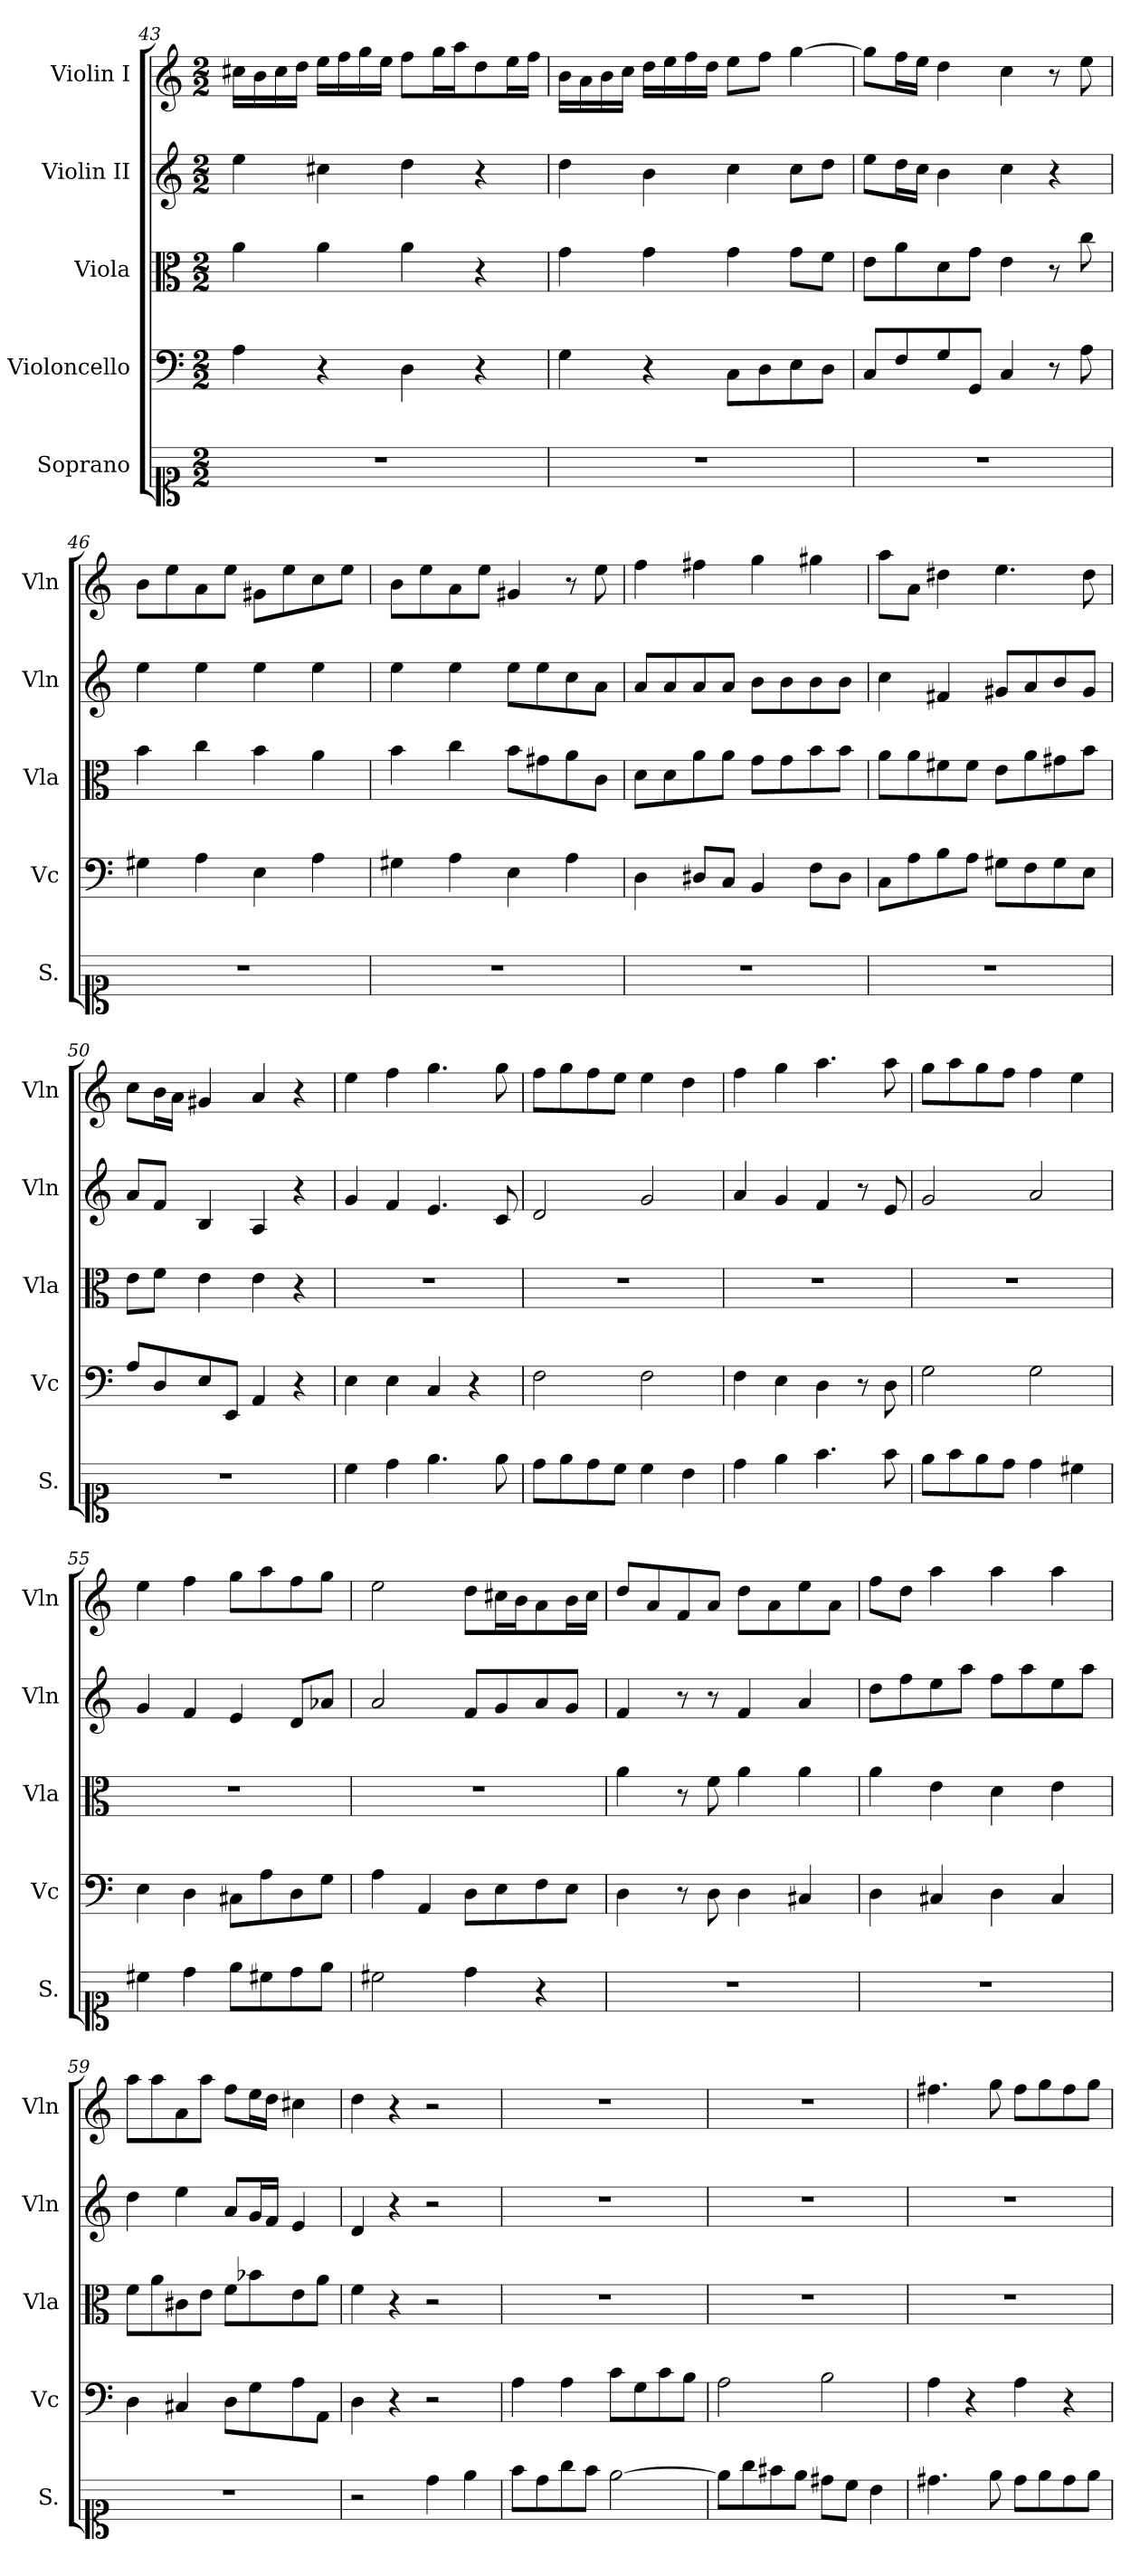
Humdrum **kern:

**kern	**kern	**kern	**kern	**kern
*part5	*part4	*part3	*part2	*part1
*staff5	*staff4	*staff3	*staff2	*staff1
*I"Soprano	*I"Violoncello	*I"Viola	*I"Violin II	*I"Violin I
*I'S.	*I'Vc	*I'Vla	*I'Vln	*I'Vln
!!LO:PB:g=z
*clefC1	*clefF4	*clefC3	*clefG2	*clefG2
*k[]	*k[]	*k[]	*k[]	*k[]
*M2/2	*M2/2	*M2/2	*M2/2	*M2/2
=43	=43	=43	=43	=43
1r	4A\	4a\	4ee\	16cc#X\LL
.	.	.	.	16b\
.	.	.	.	16cc#\
.	.	.	.	16dd\JJ
.	4r	4a\	4cc#X\	16ee\LL
.	.	.	.	16ff\
.	.	.	.	16gg\
.	.	.	.	16ee\JJ
.	4D\	4a\	4dd\	8ff\L
.	.	.	.	16gg\L
.	.	.	.	16aa\J
.	4r	4r	4r	8dd\
.	.	.	.	16ee\L
.	.	.	.	16ff\JJ
=44	=44	=44	=44	=44
1r	4G\	4g\	4dd\	16b\LL
.	.	.	.	16a\
.	.	.	.	16b\
.	.	.	.	16cc\JJ
.	4r	4g\	4b\	16dd\LL
.	.	.	.	16ee\
.	.	.	.	16ff\
.	.	.	.	16dd\JJ
.	8C\L	4g\	4cc\	8ee\L
.	8D\	.	.	8ff\J
.	8E\	8g\L	8cc\L	[4gg\
.	8D\J	8f\J	8dd\J	.
=45	=45	=45	=45	=45
1r	8C/L	8e\L	8ee\L	8gg\L]
.	8F/	8a\	16dd\L	16ff\L
.	.	.	16cc\JJ	16ee\JJ
.	8G/	8d\	4b\	4dd\
.	8GG/J	8g\J	.	.
.	4C/	4e\	4cc\	4cc\
.	8r	8r	4r	8r
.	8A\	8cc\	.	8ee\
=46	=46	=46	=46	=46
1r	4G#X\	4b\	4ee\	8b\L
.	.	.	.	8ee\
.	4A\	4cc\	4ee\	8a\
.	.	.	.	8ee\J
.	4E\	4b\	4ee\	8g#X\L
.	.	.	.	8ee\
.	4A\	4a\	4ee\	8cc\
.	.	.	.	8ee\J
!!LO:LB:g=z
=47	=47	=47	=47	=47
1r	4G#X\	4b\	4ee\	8b\L
.	.	.	.	8ee\
.	4A\	4cc\	4ee\	8a\
.	.	.	.	8ee\J
.	4E\	8b\L	8ee\L	4g#X/
.	.	8g#X\	8ee\	.
.	4A\	8a\	8cc\	8r
.	.	8c\J	8a\J	8ee\
=48	=48	=48	=48	=48
1r	4D\	8d\L	8a/L	4ff\
.	.	8d\	8a/	.
.	8D#X/L	8a\	8a/	4ff#X\
.	8C/J	8a\J	8a/J	.
.	4BB/	8g\L	8b\L	4gg\
.	.	8g\	8b\	.
.	8F\L	8b\	8b\	4gg#X\
.	8D#\J	8b\J	8b\J	.
=49	=49	=49	=49	=49
1r	8C\L	8a\L	4cc\	8aa\L
.	8A\	8a\	.	8a\J
.	8B\	8f#X\	4f#X/	4dd#X\
.	8A\J	8f#\J	.	.
.	8G#X\L	8e\L	8g#X/L	4.ee\
.	8F\	8a\	8a/	.
.	8G#\	8g#X\	8b/	.
.	8E\J	8b\J	8g#/J	8dd#\
=50	=50	=50	=50	=50
1r	8A/L	8e\L	8a/L	8cc\L
.	8D/	8f\J	8f/J	16b\L
.	.	.	.	16a\JJ
.	8E/	4e\	4B/	4g#X/
.	8EE/J	.	.	.
.	4AA/	4e\	4A/	4a/
.	4r	4r	4r	4r
=51	=51	=51	=51	=51
4cc\	4E\	1r	4g/	4ee\
4dd\	4E\	.	4f/	4ff\
4.ee\	4C/	.	4.e/	4.gg\
.	4r	.	.	.
8ee\	.	.	8c/	8gg\
!!LO:PB:g=z
=52	=52	=52	=52	=52
8dd\L	2F\	1r	2d/	8ff\L
8ee\	.	.	.	8gg\
8dd\	.	.	.	8ff\
8cc\J	.	.	.	8ee\J
4cc\	2F\	.	2g/	4ee\
4b\	.	.	.	4dd\
=53	=53	=53	=53	=53
4dd\	4F\	1r	4a/	4ff\
4ee\	4E\	.	4g/	4gg\
4.ff\	4D\	.	4f/	4.aa\
.	8r	.	8r	.
8ff\	8D\	.	8e/	8aa\
=54	=54	=54	=54	=54
8ee\L	2G\	1r	2g/	8gg\L
8ff\	.	.	.	8aa\
8ee\	.	.	.	8gg\
8dd\J	.	.	.	8ff\J
4dd\	2G\	.	2a/	4ff\
4cc#X\	.	.	.	4ee\
=55	=55	=55	=55	=55
4cc#X\	4E\	1r	4g/	4ee\
4dd\	4D\	.	4f/	4ff\
8ee\L	8C#X\L	.	4e/	8gg\L
8cc#X\	8A\	.	.	8aa\
8dd\	8D\	.	8d/L	8ff\
8ee\J	8G\J	.	8a-X/J	8gg\J
=56	=56	=56	=56	=56
2cc#X\	4A\	1r	2a/	2ee\
.	4AA/	.	.	.
4dd\	8D\L	.	8f/L	8dd\L
.	8E\	.	8g/	16cc#X\L
.	.	.	.	16b\J
4r	8F\	.	8a/	8a\
.	8E\J	.	8g/J	16b\L
.	.	.	.	16cc#\JJ
!!LO:LB:g=z
=57	=57	=57	=57	=57
1r	4D\	4a\	4f/	8dd/L
.	.	.	.	8a/
.	8r	8r	8r	8f/
.	8D\	8f\	8r	8a/J
.	4D\	4a\	4f/	8dd\L
.	.	.	.	8a\
.	4C#X/	4a\	4a/	8ee\
.	.	.	.	8a\J
=58	=58	=58	=58	=58
1r	4D\	4a\	8dd\L	8ff\L
.	.	.	8ff\	8dd\J
.	4C#X/	4e\	8ee\	4aa\
.	.	.	8aa\J	.
.	4D\	4d\	8ff\L	4aa\
.	.	.	8aa\	.
.	4C#/	4e\	8ee\	4aa\
.	.	.	8aa\J	.
=59	=59	=59	=59	=59
1r	4D\	8f\L	4dd\	8aa\L
.	.	8a\	.	8aa\
.	4C#X/	8c#X\	4ee\	8a\
.	.	8e\J	.	8aa\J
.	8D\L	8f\L	8a/L	8ff\L
.	8G\	8b-X\	16g/L	16ee\L
.	.	.	16f/JJ	16dd\JJ
.	8A\	8e\	4e/	4cc#X\
.	8AA\J	8a\J	.	.
=60	=60	=60	=60	=60
2r	4D\	4f\	4d/	4dd\
.	4r	4r	4r	4r
4dd\	2r	2r	2r	2r
4ee\	.	.	.	.
=61	=61	=61	=61	=61
8ff\L	4A\	1r	1r	1r
8dd\	.	.	.	.
8gg\	4A\	.	.	.
8ff\J	.	.	.	.
[2ee\	8c\L	.	.	.
.	8G\	.	.	.
.	8c\	.	.	.
.	8B\J	.	.	.
!!LO:PB:g=z
=62	=62	=62	=62	=62
8ee\L]	2A\	1r	1r	1r
8gg\	.	.	.	.
8ff#X\	.	.	.	.
8ee\J	.	.	.	.
8dd#X\L	2B\	.	.	.
8cc\J	.	.	.	.
4b\	.	.	.	.
=63	=63	=63	=63	=63
4.dd#X\	4A\	1r	1r	4.ff#X\
.	4r	.	.	.
8ee\	.	.	.	8gg\
8dd#\L	4A\	.	.	8ff#\L
8ee\	.	.	.	8gg\
8dd#\	4r	.	.	8ff#\
8ee\J	.	.	.	8gg\J
=	=	=	=	=
*-	*-	*-	*-	*-
